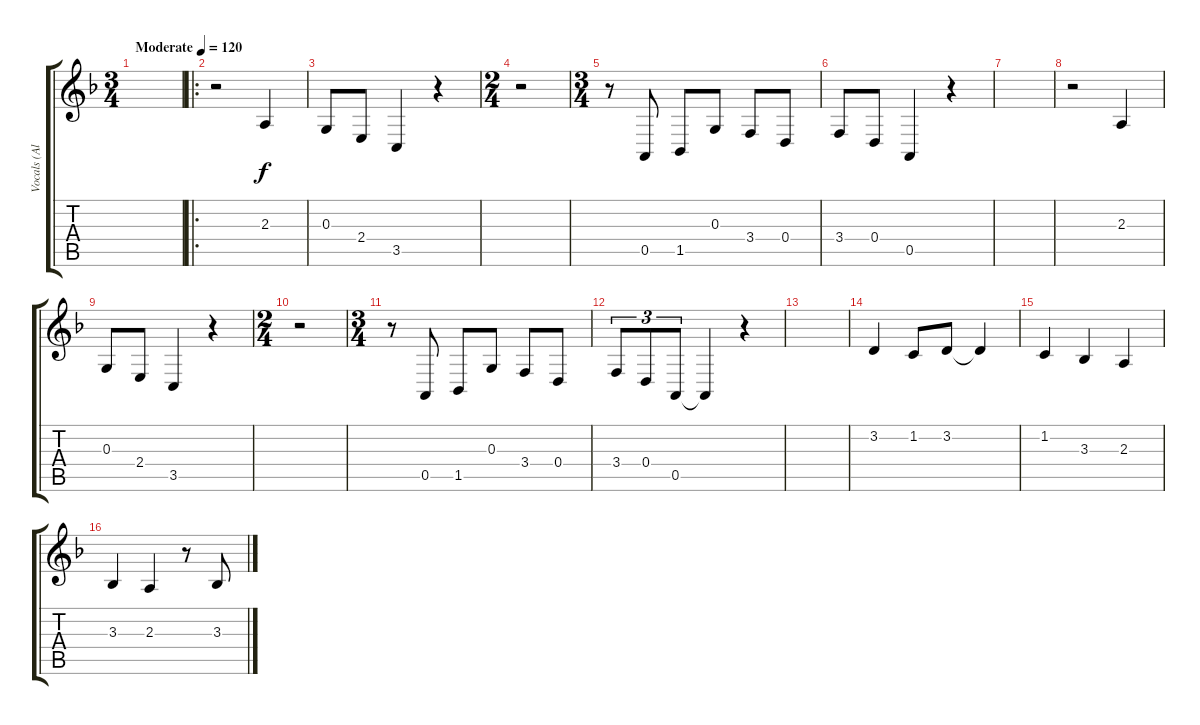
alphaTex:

\track ("Vocals (Alex)" "Vocals (Al") {instrument choiraahs}
\staff {score tabs}
\tuning (E4 B3 G3 D3 A2 E2) {hide}
\ts (3 4)
\tempo (120 "Moderate")
\clef g2
\ks f
|
\ro
r.2 2.3.4 |
0.3.8 2.4.8 3.5.4 r.4 |
\ts (2 4)
r.2 |
\ts (3 4)
r.8 0.5.8 1.5.8 0.3.8 3.4.8 0.4.8 |
3.4.8 0.4.8 0.5.4 r.4 |
|
r.2 2.3.4 |
0.3.8 2.4.8 3.5.4 r.4 |
\ts (2 4)
r.2 |
\ts (3 4)
r.8 0.5.8 1.5.8 0.3.8 3.4.8 0.4.8 |
3.4.8{tu (3 2)} 0.4.8{tu (3 2)} 0.5.8{tu (3 2)} 0.5{t}.4 r.4 |
|
3.2.4 1.2.8 3.2.8 3.2{t}.4 |
1.2.4 3.3.4 2.3.4 |
3.3.4 2.3.4 r.8 3.3.8
